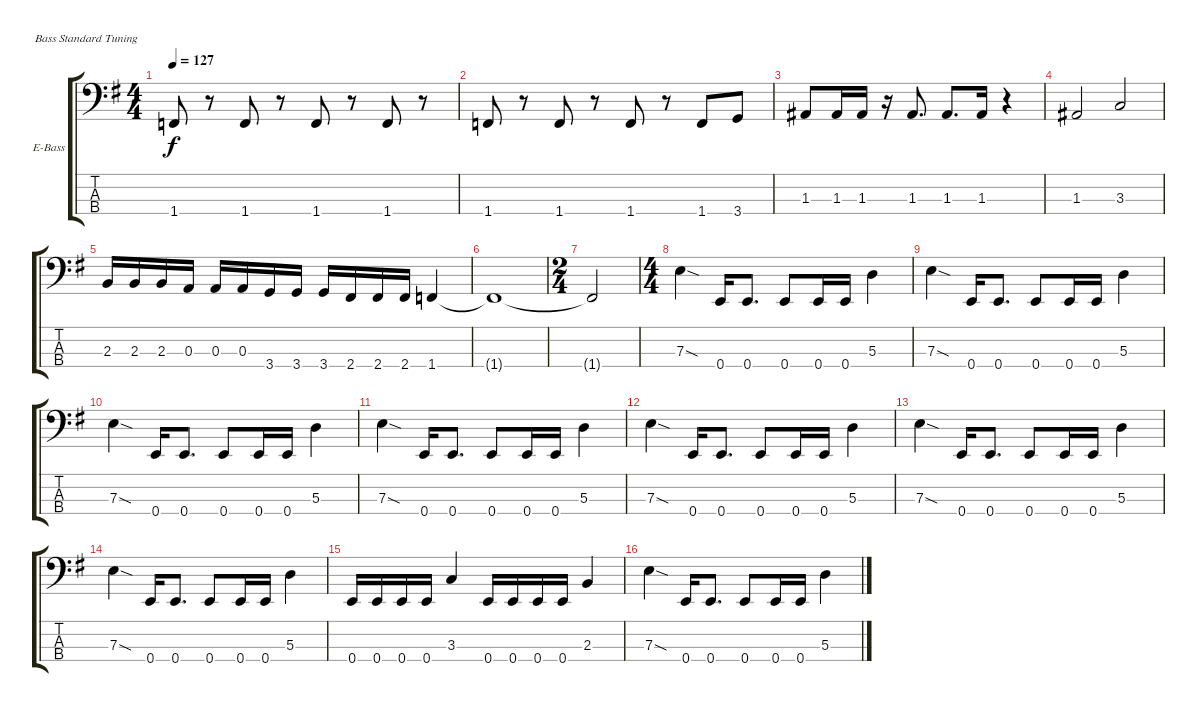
\defaultSystemsLayout 4
\bracketExtendMode groupsimilarinstruments
\firstSystemTrackNameOrientation horizontal
\otherSystemsTrackNameOrientation horizontal
\track ("Bass" "E-Bass") {instrument electricbassfinger}
\staff {score tabs}
\tuning (G2 D2 A1 E1)
\ts (4 4)
\tempo 127
\clef f4
\scale
1.05549
\ks g
1.4.8{dy f} r.8 1.4.8 r.8 1.4.8 r.8 1.4.8 r.8 |
\scale
0.944515 1.4.8 r.8 1.4.8 r.8 1.4.8 r.8 1.4.8 3.4.8 |
\scale
1.05549 1.3.8 1.3.16 1.3.16 r.16 1.3.8{d} 1.3.8{d} 1.3.16 r.4 |
\scale
0.944515 1.3.2 3.3.2 |
\scale
1.05549 2.3.16 2.3.16 2.3.16 0.3.16 0.3.16 0.3.16 3.4.16 3.4.16 3.4.16 2.4.16 2.4.16 2.4.16 1.4.4 |
\scale
0.944515 1.4{t}.1 |
\ts (2 4)
\scale
1.05549 1.4{t}.2 |
\ts (4 4)
\scale
0.944515 7.3{sod}.4 0.4.16 0.4.8{d} 0.4.8 0.4.16 0.4.16 5.3.4 |
\scale
1.05549 7.3{sod}.4 0.4.16 0.4.8{d} 0.4.8 0.4.16 0.4.16 5.3.4 |
\scale
0.944515 7.3{sod}.4 0.4.16 0.4.8{d} 0.4.8 0.4.16 0.4.16 5.3.4 |
\scale
1.05549 7.3{sod}.4 0.4.16 0.4.8{d} 0.4.8 0.4.16 0.4.16 5.3.4 |
\scale
0.944515 7.3{sod}.4 0.4.16 0.4.8{d} 0.4.8 0.4.16 0.4.16 5.3.4 |
\scale
1.05549 7.3{sod}.4 0.4.16 0.4.8{d} 0.4.8 0.4.16 0.4.16 5.3.4 |
\scale
0.944515 7.3{sod}.4 0.4.16 0.4.8{d} 0.4.8 0.4.16 0.4.16 5.3.4 |
\scale
1.05549 0.4.16 0.4.16 0.4.16 0.4.16 3.3.4 0.4.16 0.4.16 0.4.16 0.4.16 2.3.4 |
\scale
0.944515 7.3{sod}.4 0.4.16 0.4.8{d} 0.4.8 0.4.16 0.4.16 5.3.4
